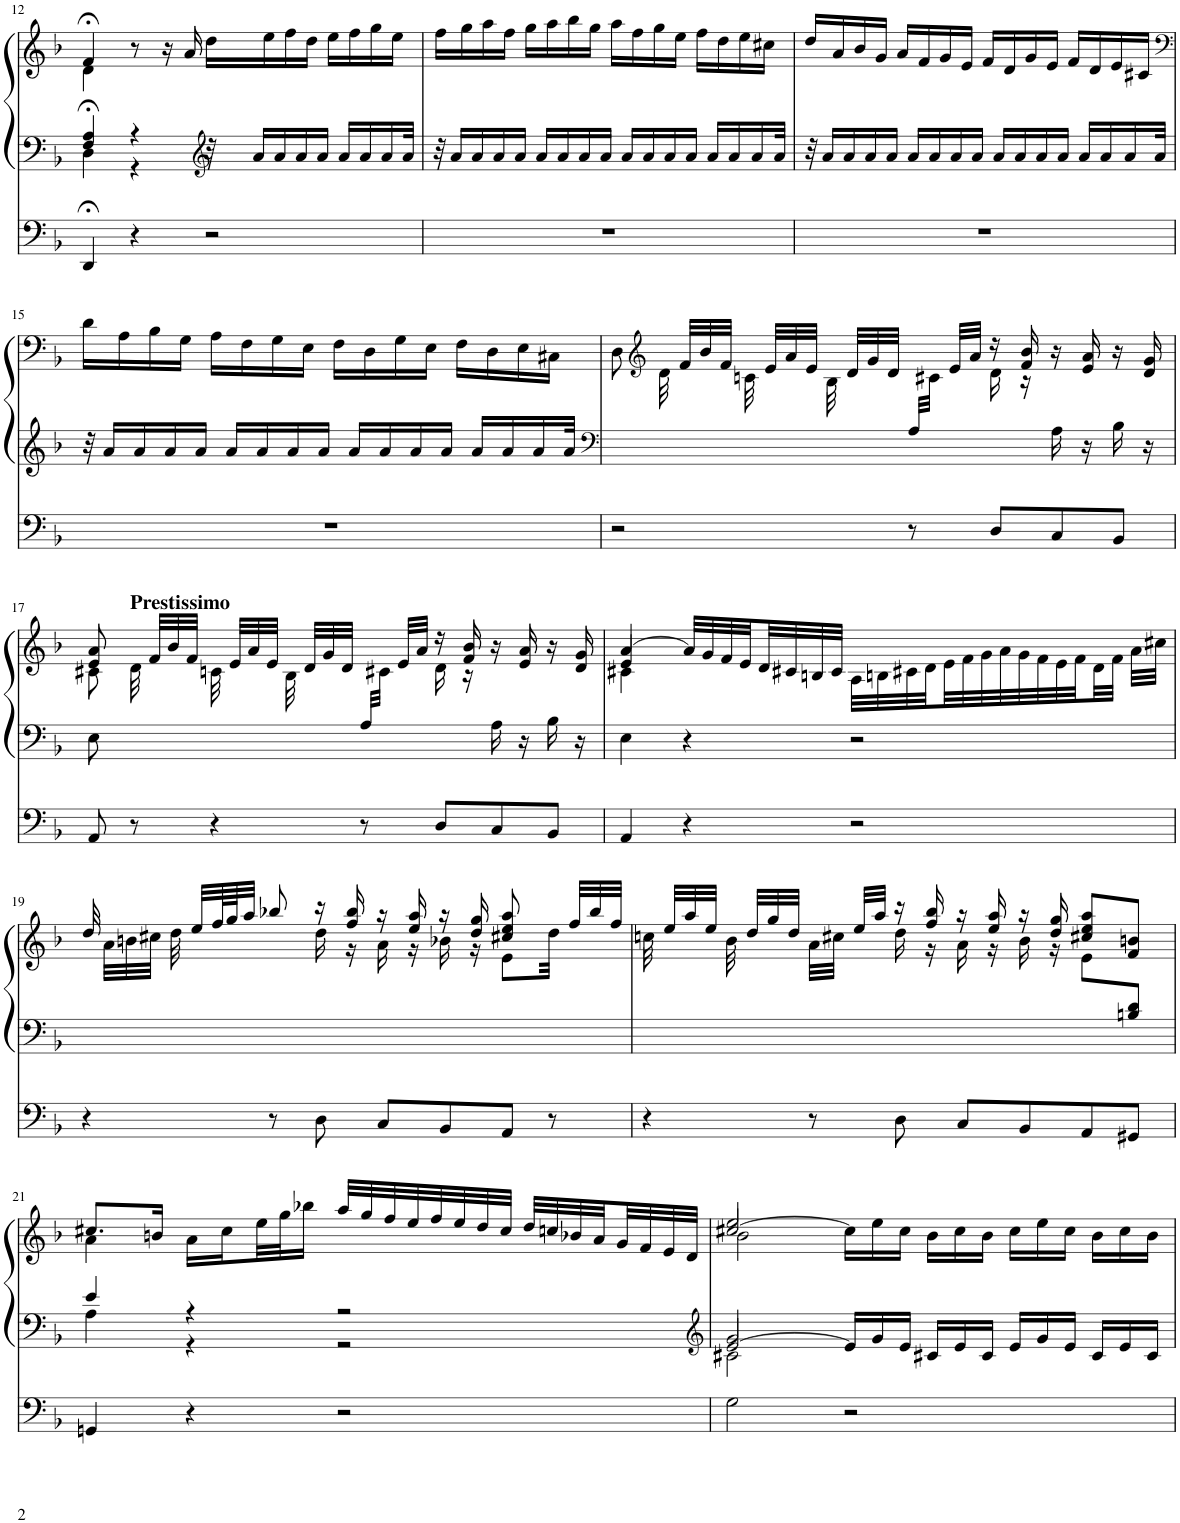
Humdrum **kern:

**kern	**kern	**kern
*part2	*part1	*part1
*staff3	*staff2	*staff1
*I"Organ	*I"Organ	*
!!LO:PB:g=z
*clefF4	*clefF4	*clefG2
*k[b-]	*k[b-]	*k[b-]
*M4/4	*M4/4	*M4/4
=12	=12	=12
*	*^	*^
4DD;</	4F/;< 4A/;<	4D\	4f;</	4d\
4r	4r	4r	8r	2.ryy
.	.	.	16r	.
.	.	.	16a/	.
2r	32r	2ryy	16dd\LL	.
*	*clefG2	*	*	*
.	16a/LL	.	.	.
.	.	.	16ee\	.
.	16a/	.	.	.
.	.	.	16ff\	.
.	16a/	.	.	.
.	.	.	16dd\JJ	.
.	16a/JJ	.	.	.
.	.	.	16ee\LL	.
.	16a/LL	.	.	.
.	.	.	16ff\	.
.	16a/	.	.	.
.	.	.	16gg\	.
.	16a/	.	.	.
.	.	.	16ee\JJ	.
.	32a/JJk	.	.	.
*	*v	*v	*	*
*	*	*v	*v
=13	=13	=13
1r	32r	16ff\LL
.	16a/LL	.
.	.	16gg\
.	16a/	.
.	.	16aa\
.	16a/	.
.	.	16ff\JJ
.	16a/JJ	.
.	.	16gg\LL
.	16a/LL	.
.	.	16aa\
.	16a/	.
.	.	16bb-\
.	16a/	.
.	.	16gg\JJ
.	16a/JJ	.
.	.	16aa\LL
.	16a/LL	.
.	.	16ff\
.	16a/	.
.	.	16gg\
.	16a/	.
.	.	16ee\JJ
.	16a/JJ	.
.	.	16ff\LL
.	16a/LL	.
.	.	16dd\
.	16a/	.
.	.	16ee\
.	16a/	.
.	.	16cc#X\JJ
.	32a/JJk	.
=14	=14	=14
1r	32r	16dd/LL
.	16a/LL	.
.	.	16a/
.	16a/	.
.	.	16b-/
.	16a/	.
.	.	16g/JJ
.	16a/JJ	.
.	.	16a/LL
.	16a/LL	.
.	.	16f/
.	16a/	.
.	.	16g/
.	16a/	.
.	.	16e/JJ
.	16a/JJ	.
.	.	16f/LL
.	16a/LL	.
.	.	16d/
.	16a/	.
.	.	16g/
.	16a/	.
.	.	16e/JJ
.	16a/JJ	.
.	.	16f/LL
.	16a/LL	.
.	.	16d/
.	16a/	.
.	.	16e/
.	16a/	.
.	.	16c#X/JJ
.	32a/JJk	.
!!LO:LB:g=z
=15	=15	=15
*	*	*clefF4
1r	32r	16d\LL
.	16a/LL	.
.	.	16A\
.	16a/	.
.	.	16B-\
.	16a/	.
.	.	16G\JJ
.	16a/JJ	.
.	.	16A\LL
.	16a/LL	.
.	.	16F\
.	16a/	.
.	.	16G\
.	16a/	.
.	.	16E\JJ
.	16a/JJ	.
.	.	16F\LL
.	16a/LL	.
.	.	16D\
.	16a/	.
.	.	16G\
.	16a/	.
.	.	16E\JJ
.	16a/JJ	.
.	.	16F\LL
.	16a/LL	.
.	.	16D\
.	16a/	.
.	.	16E\
.	16a/	.
.	.	16C#X\JJ
.	32a/JJk	.
=16	=16	=16
*	*clefF4	*
*	*^	*^
2r	2ryy	2.ryy	8D\	8ryy
*	*	*	*clefG2	*
.	.	.	32ryy	32d\
.	.	.	32f/LLL	32ryy
.	.	.	32b-/	16ryy
.	.	.	32f/JJJ	.
.	.	.	32ryy	32cn\
.	.	.	32e/LLL	32ryy
.	.	.	32a/	16ryy
.	.	.	32e/JJJ	.
.	.	.	32ryy	32B-\
.	.	.	32d/LLL	32ryy
.	.	.	32g/	16ryy
.	.	.	32d/JJJ	.
8r	32A/LLL	.	32ryy	32ryy
.	4...ryy	.	32ryy	32c#X\JJJ
.	.	.	32e/LLL	16ryy
.	.	.	32a/JJJ	.
8D/L	.	.	16r	16d\
.	.	.	16f/ 16b-/	16r
8C/	.	16A\	16r	4ryy
.	.	16r	16e/ 16a/	.
8BB-/J	.	16B-\	16r	.
.	.	16r	16d/ 16g/	.
!!LO:LB:g=z
=17	=17	=17	=17	=17
*	*	*^	*	*^
8AA/	2ryy	8E\	8ryy	8e/ 8a/	8ryy	8c#X\
!	!	!	!	!LO:TX:a:B:t=Prestissimo	!	!
8r	.	8ryy	8ryy	32ryy	32d\	2..ryy
.	.	.	.	32f/LLL	32ryy	.
.	.	.	.	32b-/	16ryy	.
.	.	.	.	32f/JJJ	.	.
4r	.	2ryy	4ryy	32ryy	32cn\	.
.	.	.	.	32e/LLL	32ryy	.
.	.	.	.	32a/	16ryy	.
.	.	.	.	32e/JJJ	.	.
.	.	.	.	32ryy	32B-\	.
.	.	.	.	32d/LLL	32ryy	.
.	.	.	.	32g/	16ryy	.
.	.	.	.	32d/JJJ	.	.
8r	32A/LLL	.	2ryy	32ryy	32ryy	.
.	4...ryy	.	.	32ryy	32c#X\JJJ	.
.	.	.	.	32e/LLL	16ryy	.
.	.	.	.	32a/JJJ	.	.
8D/L	.	.	.	16r	16d\	.
.	.	.	.	16f/ 16b-/	16r	.
8C/	.	16A\	.	16r	4ryy	.
.	.	16r	.	16e/ 16a/	.	.
8BB-/J	.	16B-\	.	16r	.	.
.	.	16r	.	16d/ 16g/	.	.
*	*v	*v	*v	*	*	*
=18	=18	=18	=18	=18
4AA/	4E\	[4a/	4e/	4c#X\
4r	4r	32a/LLL]	2.ryy	2.ryy
.	.	32g/	.	.
.	.	32f/	.	.
.	.	32e/	.	.
.	.	32d/	.	.
.	.	32c#X/	.	.
.	.	32Bn/	.	.
.	.	32c#/JJJ	.	.
2r	2r	32A\LLL	.	.
.	.	32Bn\	.	.
.	.	32c#X\	.	.
.	.	32d\	.	.
.	.	32e\	.	.
.	.	32f\	.	.
.	.	32g\	.	.
.	.	32a\	.	.
.	.	32g\	.	.
.	.	32f\	.	.
.	.	32e\	.	.
.	.	32f\	.	.
.	.	32d\	.	.
.	.	32f\JJJ	.	.
.	.	32a\LLL	.	.
.	.	32cc#X\JJJ	.	.
*	*	*	*v	*v
!!LO:LB:g=z
=19	=19	=19	=19
4r	1ryy	32dd/	4ryy
.	.	32a\LLL	.
.	.	32bn\	.
.	.	32cc#X\JJJ	.
.	.	32dd\	.
.	.	32ee/LLL	.
.	.	64ff/L	.
.	.	64gg/J	.
.	.	32aa/JJJ	.
8r	.	8bb-X/	8ryy
8D\	.	16r	16dd\
.	.	16ff/ 16bb-/	16r
8C/L	.	16r	16a\
.	.	16ee/ 16aa/	16r
8BB-/	.	16r	16b-X\
.	.	16dd/ 16gg/	16r
8AA/J	.	8cc#X/ 8ee/ 8aa/	8e\L
8r	.	32ryy	32dd\Jkk
.	.	32ff/LLL	32ryy
.	.	32bb-/	16ryy
.	.	32ff/JJJ	.
=20	=20	=20	=20
*	*^	*	*
4r	2..ryy	1ryy	32ccn\	8ryy
.	.	.	32ee/LLL	.
.	.	.	32aa/	.
.	.	.	32ee/JJJ	.
.	.	.	32b-\	8ryy
.	.	.	32dd/LLL	.
.	.	.	32gg/	.
.	.	.	32dd/JJJ	.
8r	.	.	32a\LLL	8ryy
.	.	.	32cc#X\JJJ	.
.	.	.	32ee/LLL	.
.	.	.	32aa/JJJ	.
8D\	.	.	16r	16dd\
.	.	.	16ff/ 16bb-/	16r
8C/L	.	.	16r	16a\
.	.	.	16ee/ 16aa/	16r
8BB-/	.	.	16r	16b-\
.	.	.	16dd/ 16gg/	16r
8AA/	.	.	8cc#X/ 8ee/ 8aa/L	8e\L
8GG#X/J	8Bn/ 8d/J	.	8f/ 8bn/J	8ryy
!!LO:LB:g=z	!!
=21	=21	=21	=21	=21
4GGn/	4e/	4A\	8.cc#X/L	4a\
.	.	.	16bn/Jk	.
4r	4r	4r	16a\LL	2.ryy
.	.	.	16cc#\	.
.	.	.	32ee\L	.
.	.	.	32gg\J	.
.	.	.	16bb-X\JJ	.
2r	2r	2r	32aa/LLL	.
.	.	.	32gg/	.
.	.	.	32ff/	.
.	.	.	32ee/	.
.	.	.	32ff/	.
.	.	.	32ee/	.
.	.	.	32dd/	.
.	.	.	32cc#/JJJ	.
.	.	.	32dd/LLL	.
.	.	.	32ccn/	.
.	.	.	32b-X/	.
.	.	.	32a/	.
.	.	.	32g/	.
.	.	.	32f/	.
.	.	.	32e/	.
.	.	.	32d/JJJ	.
*	*v	*v	*	*
*	*	*v	*v
=22	=22	=22
*	*clefG2	*
*	*^	*^
*	*	*^	*	*^
2G\	[2e/	2g/	2c#X\	[2cc#X/	2b-\	2ee/
2r	24e/LL]	2ryy	2ryy	24cc#\LL]	2ryy	2ryy
.	24g/	.	.	24ee\	.	.
.	24e/JJ	.	.	24cc#\JJ	.	.
.	24c#X/LL	.	.	24b-\LL	.	.
.	24e/	.	.	24cc#\	.	.
.	24c#/JJ	.	.	24b-\JJ	.	.
.	24e/LL	.	.	24cc#\LL	.	.
.	24g/	.	.	24ee\	.	.
.	24e/JJ	.	.	24cc#\JJ	.	.
.	24c#/LL	.	.	24b-\LL	.	.
.	24e/	.	.	24cc#\	.	.
.	24c#/JJ	.	.	24b-\JJ	.	.
*	*v	*v	*v	*	*	*
*	*	*v	*v	*v
=	=	=
*-	*-	*-
